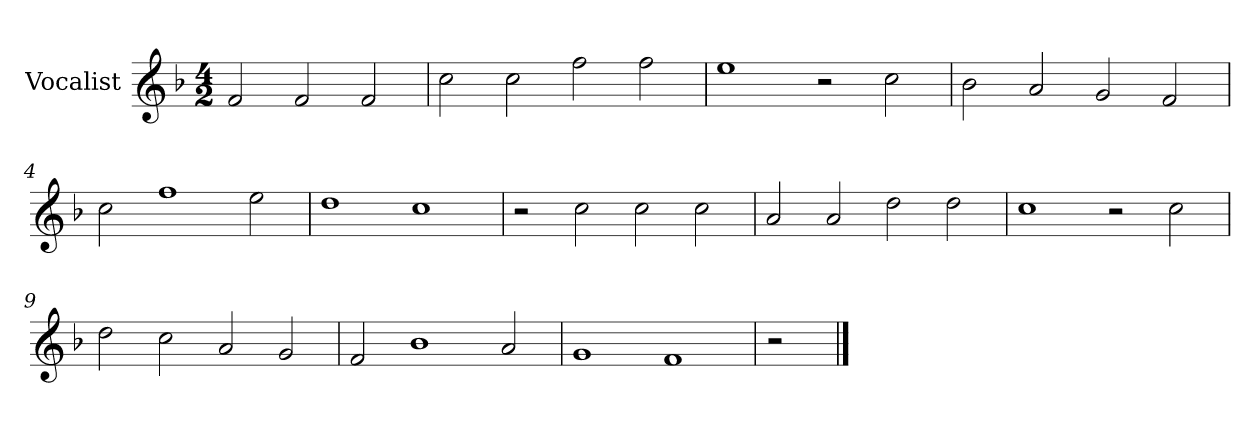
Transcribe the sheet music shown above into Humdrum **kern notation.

**kern
*part1
*staff1
*I"Vocalist
*k[b-]
*F:
*M4/2
=
2f
2f
2f
=1
2cc
2cc
2ff
2ff
=2
1ee
2r
2cc
=3
2b-
2a
2g
2f
=4
2cc
1ff
2ee
=5
1dd
1cc
=6
2r
2cc
2cc
2cc
=7
2a
2a
2dd
2dd
=8
1cc
2r
2cc
=9
2dd
2cc
2a
2g
=10
2f
1b-
2a
=11
1g
1f
=12
2r
==
*-
